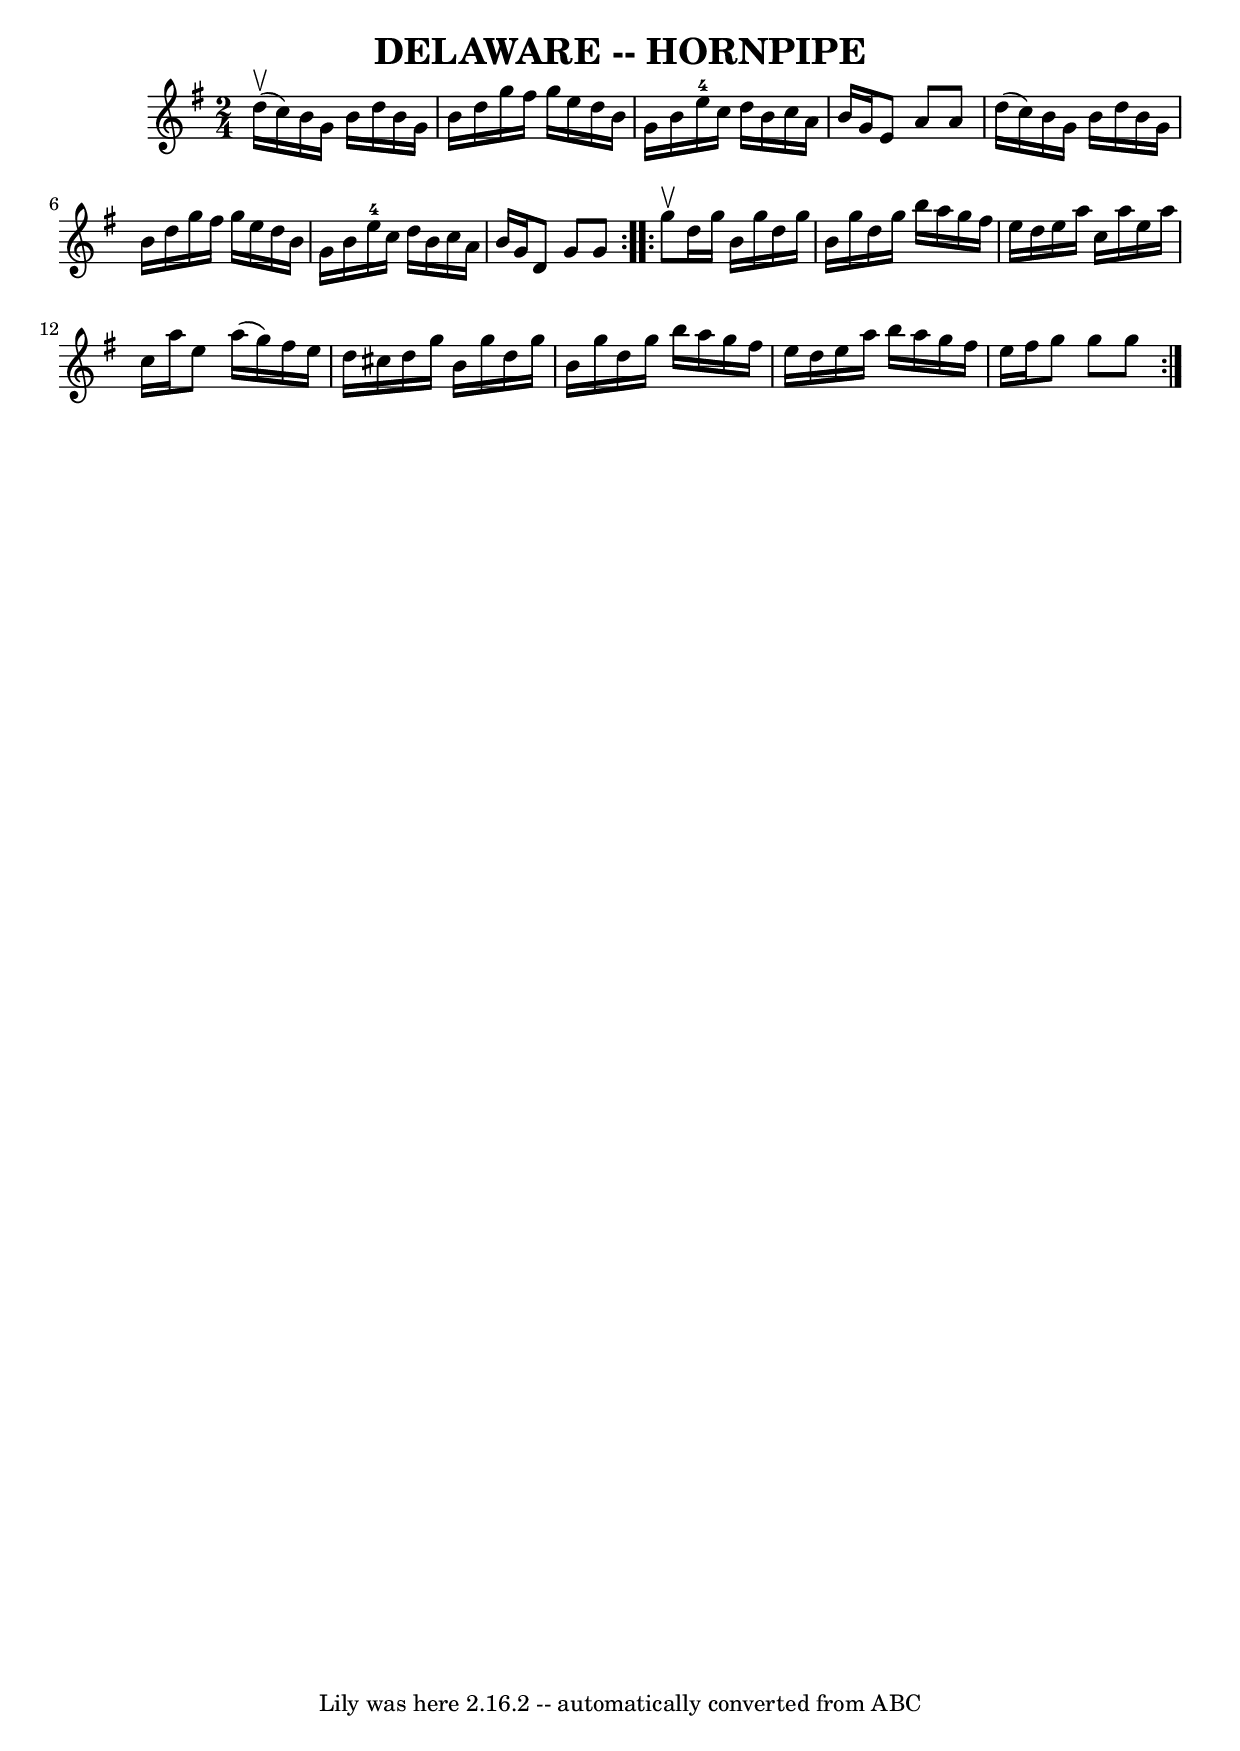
\version "2.7.40"
\include "Mammoth.ily"
\header {
	book = "Ryan's Mammoth Collection of Fiddle Tunes"
	crossRefNumber = "1"
	footnotes = ""
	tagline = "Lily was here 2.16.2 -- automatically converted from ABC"
	title = "DELAWARE -- HORNPIPE"
}
voicedefault =  {
\set Score.defaultBarType = "empty"

\repeat volta 2 {
\time 2/4 \key g \major d''16 (^\upbow c''16)   |
 b'16    
g'16 b'16 d''16 b'16 g'16 b'16 d''16    |
 g''16    
fis''16 g''16 e''16 d''16 b'16 g'16 b'16    |
     
e''16-4 c''16 d''16 b'16 c''16 a'16 b'16 g'16    
|
 e'8 a'8 a'8 d''16 (c''16)   |
 b'16 g'16 
 b'16 d''16 b'16 g'16 b'16 d''16    |
 g''16    
fis''16 g''16 e''16 d''16 b'16 g'16 b'16    |
     
e''16-4 c''16 d''16 b'16 c''16 a'16 b'16 g'16    
|
 d'8 g'8 g'8    }     \repeat volta 2 { g''8^\upbow   
|
 d''16 g''16 b'16 g''16 d''16 g''16 b'16 g''16   
 |
 d''16 g''16 b''16 a''16 g''16 fis''16 e''16    
d''16    |
 e''16 a''16 c''16 a''16 e''16 a''16 c''16 
 a''16    |
 e''8 a''16 (g''16) fis''16 e''16 d''16  
 cis''16    |
 d''16 g''16 b'16 g''16 d''16 g''16    
b'16 g''16    |
 d''16 g''16 b''16 a''16 g''16    
fis''16 e''16 d''16    |
 e''16 a''16 b''16 a''16    
g''16 fis''16 e''16 fis''16    |
 g''8 g''8 g''8    }   
}

\score{
    <<

	\context Staff="default"
	{
	    \voicedefault 
	}

    >>
	\layout {
	}
	\midi {}
}
